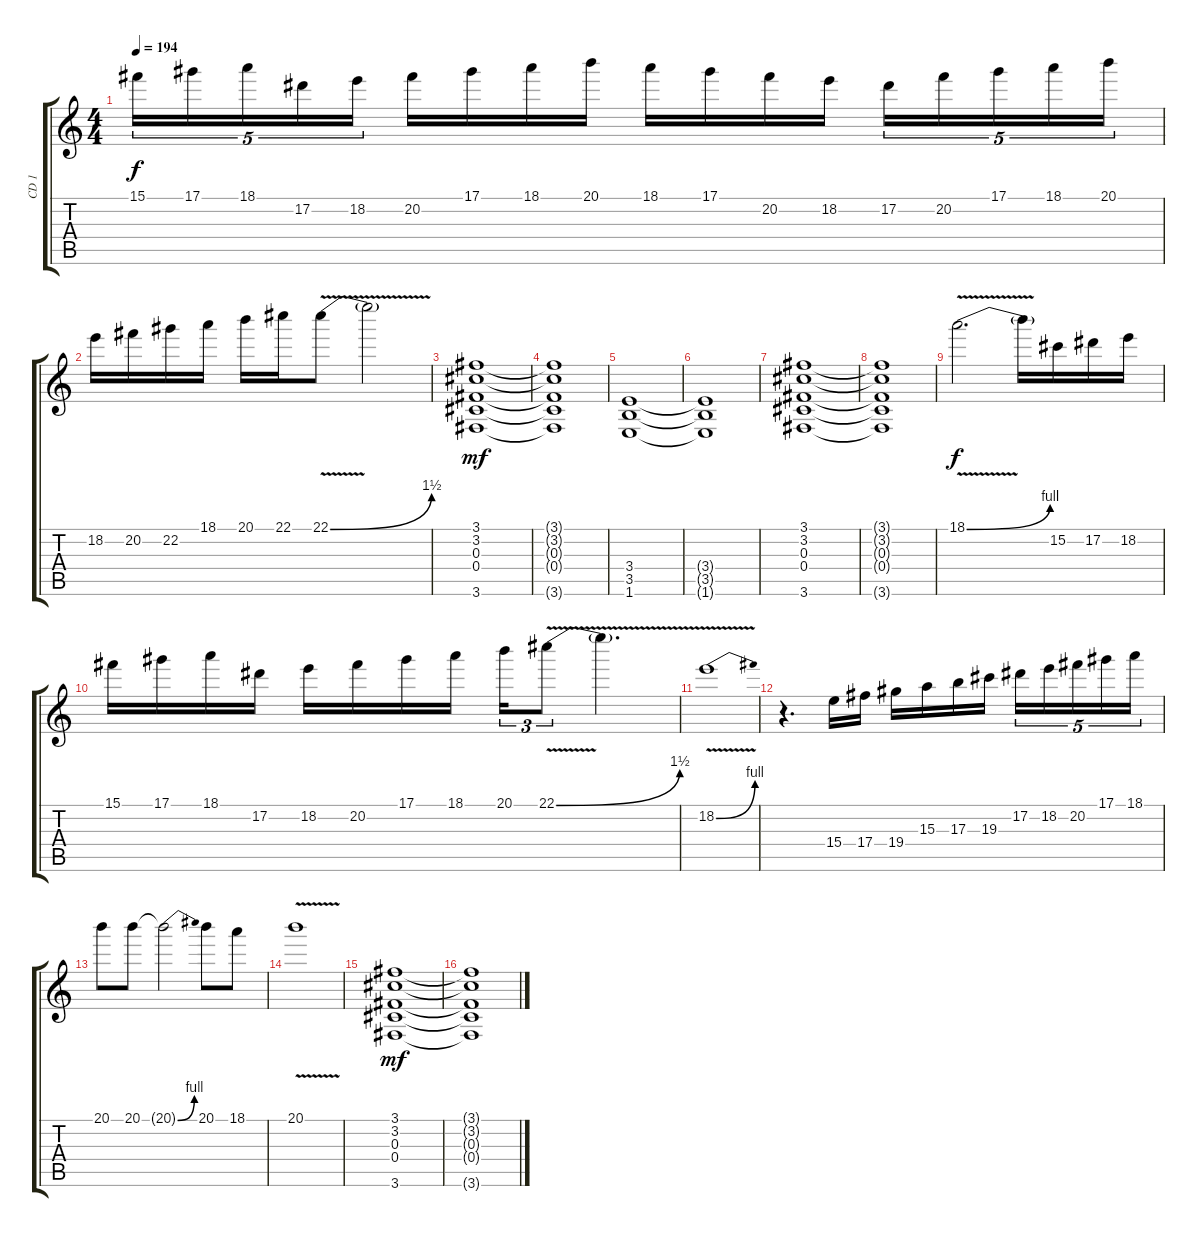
\track ("CD 1" "CD 1") {instrument overdrivenguitar}
\staff {score tabs}
\tuning (Eb4 Bb3 Gb3 Db3 Ab2 Eb2) {hide}
\ts (4 4)
\tempo 194
\clef g2
\ks c
15.1.16{tu (5 4) dy f} 17.1.16{tu (5 4)} 18.1.16{tu (5 4)} 17.2.16{tu (5 4)} 18.2.16{tu (5 4)} 20.2.16 17.1.16 18.1.16 20.1.16 18.1.16 17.1.16 20.2.16 18.2.16 17.2.16{tu (5 4)} 20.2.16{tu (5 4)} 17.1.16{tu (5 4)} 18.1.16{tu (5 4)} 20.1.16{tu (5 4)} |
18.2.16 20.2.16 22.2.16 18.1.16 20.1.16 22.1.16 22.1{be (bend 0 0 60 6) v}.8 22.1{t}.2 |
(3.1 3.2 0.3 0.4 3.6).1{dy mf} |
(3.1{t} 3.2{t} 0.3{t} 0.4{t} 3.6{t}).1 |
(3.4 3.5 1.6).1 |
(3.4{t} 3.5{t} 1.6{t}).1 |
(3.1 3.2 0.3 0.4 3.6).1 |
(3.1{t} 3.2{t} 0.3{t} 0.4{t} 3.6{t}).1 |
18.1{be (bend 0 0 60 4) v}.2{d dy f} 18.1{t}.16 15.2.16 17.2.16 18.2.16 |
15.1.16 17.1.16 18.1.16 17.2.16 18.2.16 20.2.16 17.1.16 18.1.16 20.1.16{tu (3 2)} 22.1{be (bend 0 0 60 6) v}.8{tu (3 2)} 22.1{t}.4{d} |
18.2{be (bend 0 0 60 4) v}.1 |
r.4{d} 15.4.16 17.4.16 19.4.16 15.3.16 17.3.16 19.3.16 17.2.16{tu (5 4)} 18.2.16{tu (5 4)} 20.2.16{tu (5 4)} 17.1.16{tu (5 4)} 18.1.16{tu (5 4)} |
20.1.8 20.1.8 20.1{be (bend 0 0 60 4) t}.2 20.1.8 18.1.8 |
20.1{v}.1 |
(3.1 3.2 0.3 0.4 3.6).1{dy mf} |
(3.1{t} 3.2{t} 0.3{t} 0.4{t} 3.6{t}).1
